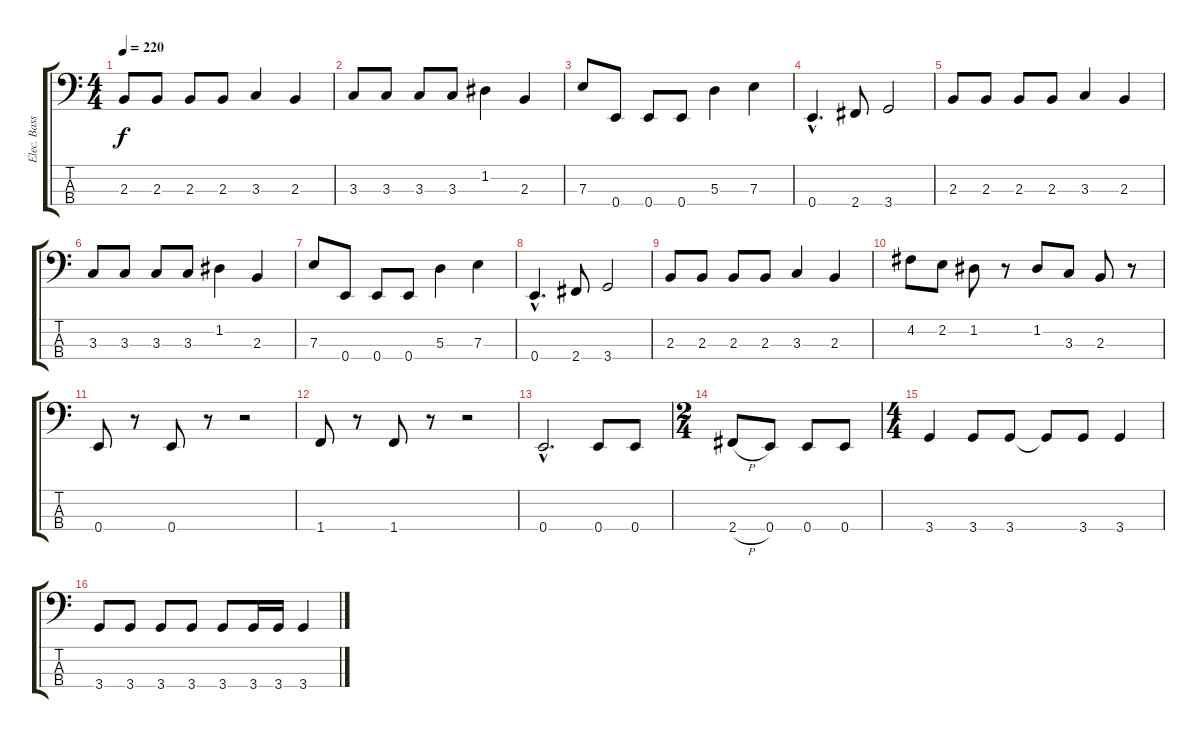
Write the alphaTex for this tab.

\track ("Elec. Bass" "Elec. Bass") {instrument electricbasspick}
\staff {score tabs}
\tuning (G2 D2 A1 E1) {hide}
\ts (4 4)
\tempo 220
\clef f4
\ks c
2.3.8{dy f} 2.3.8 2.3.8 2.3.8 3.3.4 2.3.4 |
3.3.8 3.3.8 3.3.8 3.3.8 1.2.4 2.3.4 |
7.3.8 0.4.8 0.4.8 0.4.8 5.3.4 7.3.4 |
0.4{hac}.4{d} 2.4.8 3.4.2 |
2.3.8 2.3.8 2.3.8 2.3.8 3.3.4 2.3.4 |
3.3.8 3.3.8 3.3.8 3.3.8 1.2.4 2.3.4 |
7.3.8 0.4.8 0.4.8 0.4.8 5.3.4 7.3.4 |
0.4{hac}.4{d} 2.4.8 3.4.2 |
2.3.8 2.3.8 2.3.8 2.3.8 3.3.4 2.3.4 |
4.2.8 2.2.8 1.2.8 r.8 1.2.8 3.3.8 2.3.8 r.8 |
0.4.8 r.8 0.4.8 r.8 r.2 |
1.4.8 r.8 1.4.8 r.8 r.2 |
0.4{hac}.2{d} 0.4.8 0.4.8 |
\ts (2 4)
2.4{h}.8 0.4.8 0.4.8 0.4.8 |
\ts (4 4)
3.4.4 3.4.8 3.4.8 3.4{t}.8 3.4.8 3.4.4 |
3.4.8 3.4.8 3.4.8 3.4.8 3.4.8 3.4.16 3.4.16 3.4.4
